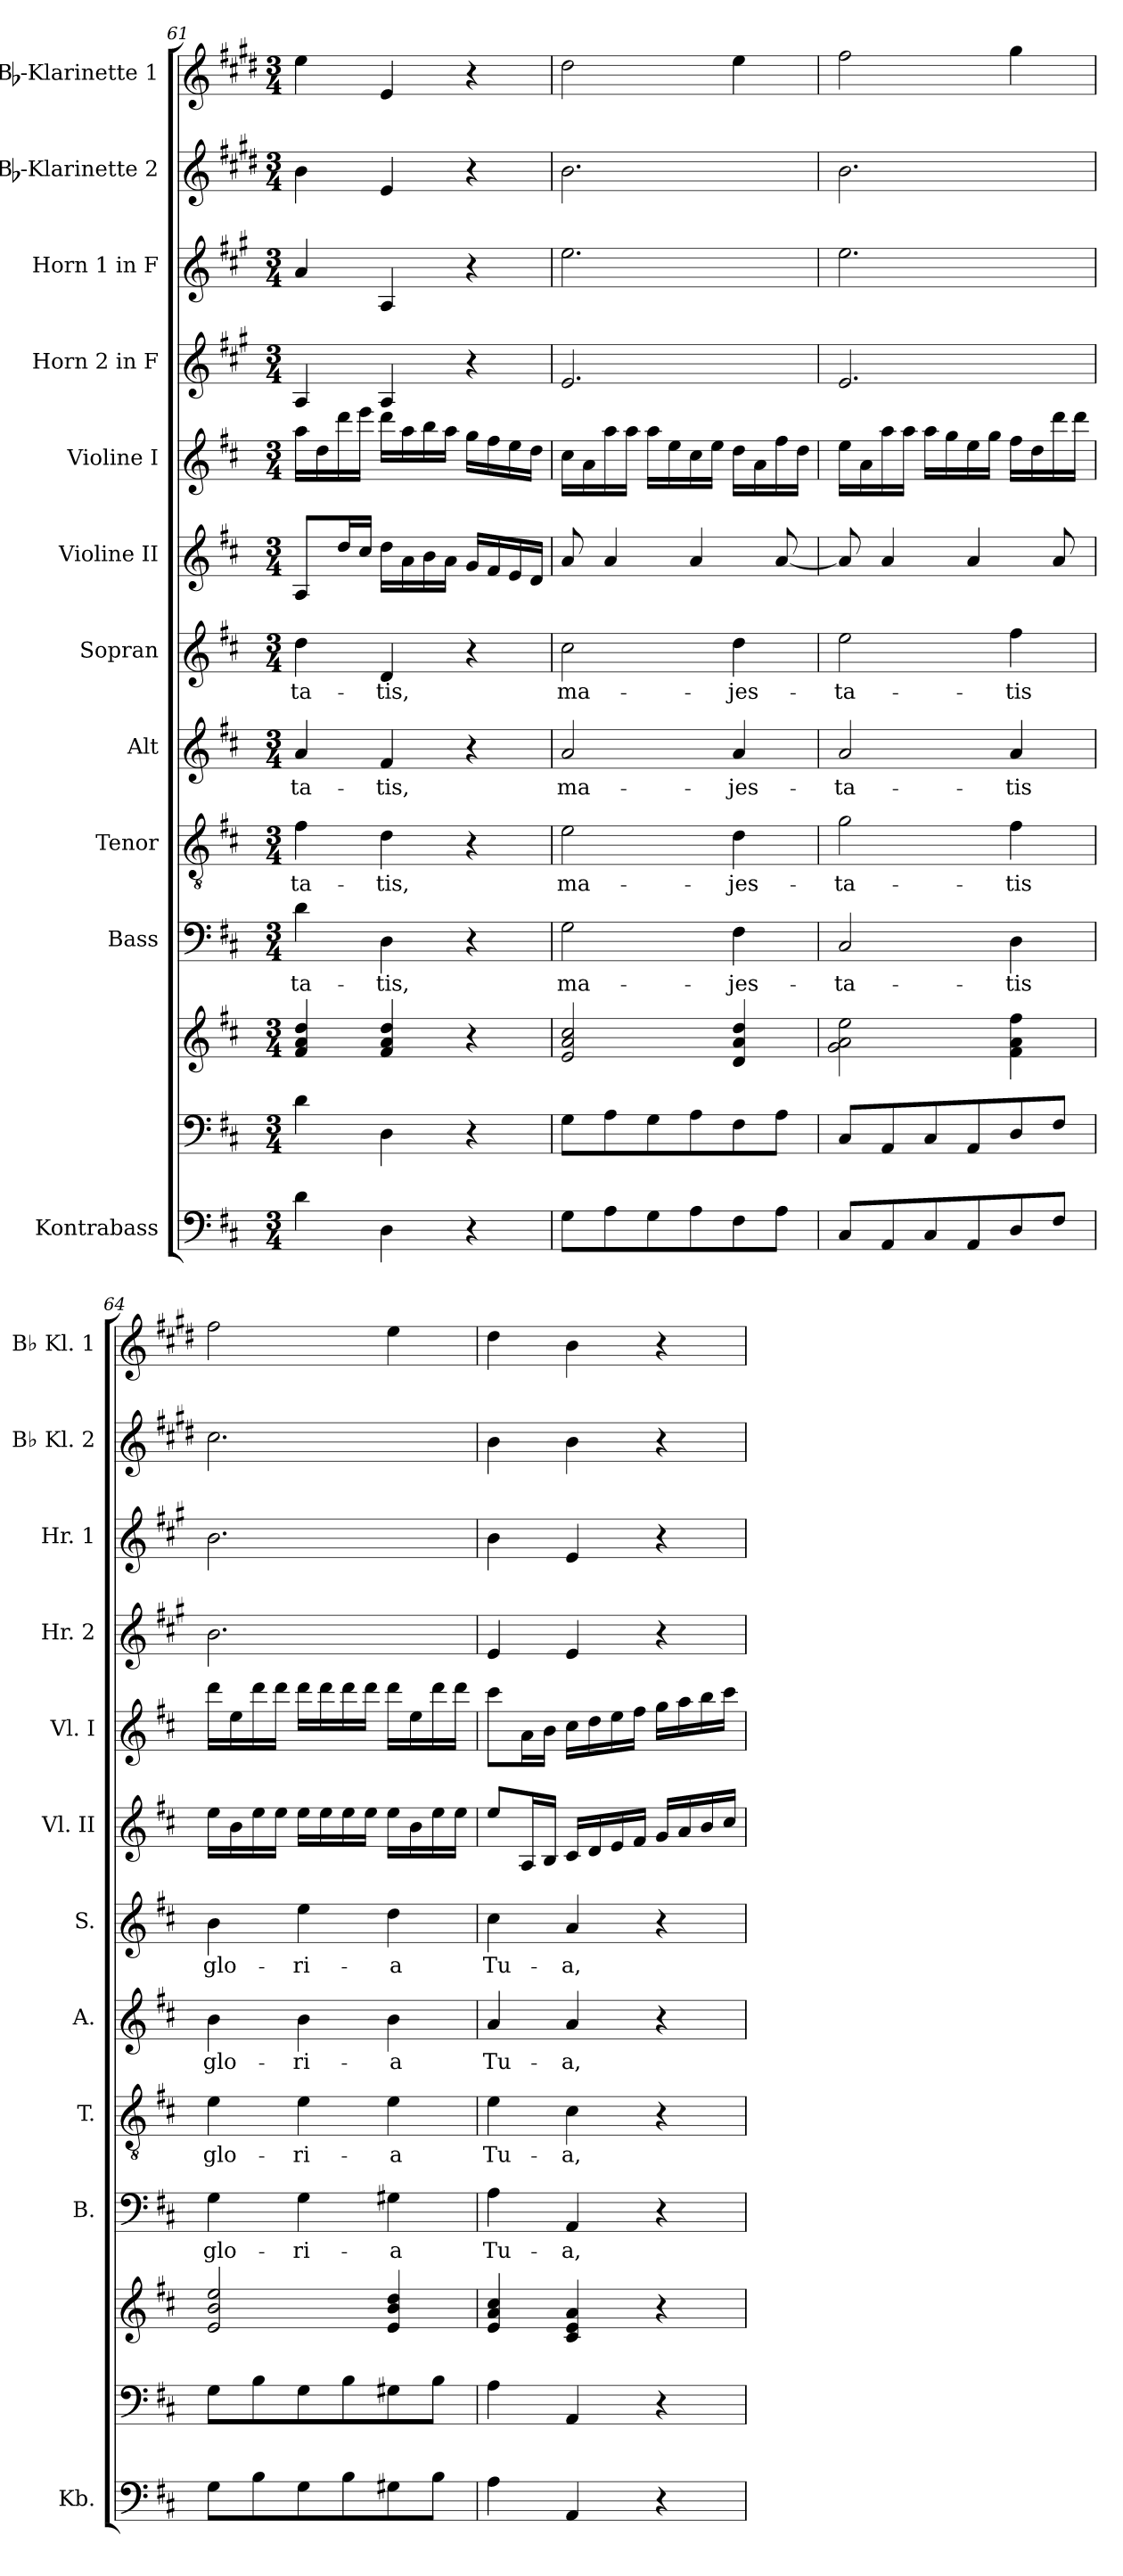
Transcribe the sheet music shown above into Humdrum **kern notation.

**kern	**kern	**kern	**kern	**text	**kern	**text	**kern	**text	**kern	**text	**kern	**kern	**kern	**kern	**kern	**kern
*part12	*part11	*part11	*part10	*part10	*part9	*part9	*part8	*part8	*part7	*part7	*part6	*part5	*part4	*part3	*part2	*part1
*staff13	*staff12	*staff11	*staff10	*staff10	*staff9	*staff9	*staff8	*staff8	*staff7	*staff7	*staff6	*staff5	*staff4	*staff3	*staff2	*staff1
*I"Kontrabass	*	*	*I"Bass	*	*I"Tenor	*	*I"Alt	*	*I"Sopran	*	*I"Violine II	*I"Violine I	*I"Horn 2 in F	*I"Horn 1 in F	*I"Bb-Klarinette 2	*I"Bb-Klarinette 1
*I'Kb.	*	*	*I'B.	*	*I'T.	*	*I'A.	*	*I'S.	*	*I'Vl. II	*I'Vl. I	*I'Hr. 2	*I'Hr. 1	*I'Bb Kl. 2	*I'Bb Kl. 1
*clefF4	*clefF4	*clefG2	*clefF4	*	*clefGv2	*	*clefG2	*	*clefG2	*	*clefG2	*clefG2	*clefG2	*clefG2	*clefG2	*clefG2
*ITrd7c12	*	*	*	*	*	*	*	*	*	*	*	*	*ITrd4c7	*ITrd4c7	*ITrd1c2	*ITrd1c2
*k[f#c#]	*k[f#c#]	*k[f#c#]	*k[f#c#]	*	*k[f#c#]	*	*k[f#c#]	*	*k[f#c#]	*	*k[f#c#]	*k[f#c#]	*k[f#c#]	*k[f#c#]	*k[f#c#]	*k[f#c#]
*D:	*D:	*D:	*D:	*	*D:	*	*D:	*	*D:	*	*D:	*D:	*D:	*D:	*D:	*D:
*M3/4	*M3/4	*M3/4	*M3/4	*	*M3/4	*	*M3/4	*	*M3/4	*	*M3/4	*M3/4	*M3/4	*M3/4	*M3/4	*M3/4
=61	=61	=61	=61	=61	=61	=61	=61	=61	=61	=61	=61	=61	=61	=61	=61	=61
!	!	!	!	!LO:LY:b	!	!LO:LY:b	!	!LO:LY:b	!	!LO:LY:b	!	!	!	!	!	!
4D\	4d\	4f#/ 4a/ 4dd/	4d\	-ta-	4f#\	-ta-	4a/	-ta-	4dd\	-ta-	8A/L	16aa\LL	4D/	4d/	4a\	4dd\
.	.	.	.	.	.	.	.	.	.	.	.	16dd\	.	.	.	.
.	.	.	.	.	.	.	.	.	.	.	16dd/L	16ddd\	.	.	.	.
.	.	.	.	.	.	.	.	.	.	.	16cc#/JJ	16eee\JJ	.	.	.	.
!	!	!	!	!LO:LY:b	!	!LO:LY:b	!	!LO:LY:b	!	!LO:LY:b	!	!	!	!	!	!
4DD\	4D\	4f#/ 4a/ 4dd/	4D\	-tis,	4d\	-tis,	4f#/	-tis,	4d/	-tis,	16dd\LL	16ddd\LL	4D/	4D/	4d/	4d/
.	.	.	.	.	.	.	.	.	.	.	16a\	16aa\	.	.	.	.
.	.	.	.	.	.	.	.	.	.	.	16b\	16bb\	.	.	.	.
.	.	.	.	.	.	.	.	.	.	.	16a\JJ	16aa\JJ	.	.	.	.
4r	4r	4r	4r	.	4r	.	4r	.	4r	.	16g/LL	16gg\LL	4r	4r	4r	4r
.	.	.	.	.	.	.	.	.	.	.	16f#/	16ff#\	.	.	.	.
.	.	.	.	.	.	.	.	.	.	.	16e/	16ee\	.	.	.	.
.	.	.	.	.	.	.	.	.	.	.	16d/JJ	16dd\JJ	.	.	.	.
=62	=62	=62	=62	=62	=62	=62	=62	=62	=62	=62	=62	=62	=62	=62	=62	=62
!	!	!	!	!LO:LY:b	!	!LO:LY:b	!	!LO:LY:b	!	!LO:LY:b	!	!	!	!	!	!
8GG\L	8G\L	2e/ 2a/ 2cc#/	2G\	ma-	2e\	ma-	2a/	ma-	2cc#\	ma-	8a/	16cc#\LL	2.A/	2.a\	2.a\	2cc#\
.	.	.	.	.	.	.	.	.	.	.	.	16a\	.	.	.	.
8AA\	8A\	.	.	.	.	.	.	.	.	.	4a/	16aa\	.	.	.	.
.	.	.	.	.	.	.	.	.	.	.	.	16aa\JJ	.	.	.	.
8GG\	8G\	.	.	.	.	.	.	.	.	.	.	16aa\LL	.	.	.	.
.	.	.	.	.	.	.	.	.	.	.	.	16ee\	.	.	.	.
8AA\	8A\	.	.	.	.	.	.	.	.	.	4a/	16cc#\	.	.	.	.
.	.	.	.	.	.	.	.	.	.	.	.	16ee\JJ	.	.	.	.
!	!	!	!	!LO:LY:b	!	!LO:LY:b	!	!LO:LY:b	!	!LO:LY:b	!	!	!	!	!	!
8FF#\	8F#\	4d/ 4a/ 4dd/	4F#\	-jes-	4d\	-jes-	4a/	-jes-	4dd\	-jes-	.	16dd\LL	.	.	.	4dd\
.	.	.	.	.	.	.	.	.	.	.	.	16a\	.	.	.	.
8AA\J	8A\J	.	.	.	.	.	.	.	.	.	[8a/	16ff#\	.	.	.	.
.	.	.	.	.	.	.	.	.	.	.	.	16dd\JJ	.	.	.	.
!!LO:PB:g=z
=63	=63	=63	=63	=63	=63	=63	=63	=63	=63	=63	=63	=63	=63	=63	=63	=63
!	!	!	!	!LO:LY:b	!	!LO:LY:b	!	!LO:LY:b	!	!LO:LY:b	!	!	!	!	!	!
8CC#/L	8C#/L	2g\ 2a\ 2ee\	2C#/	-ta-	2g\	-ta-	2a/	-ta-	2ee\	-ta-	8a/]	16ee\LL	2.A/	2.a\	2.a\	2ee\
.	.	.	.	.	.	.	.	.	.	.	.	16a\	.	.	.	.
8AAA/	8AA/	.	.	.	.	.	.	.	.	.	4a/	16aa\	.	.	.	.
.	.	.	.	.	.	.	.	.	.	.	.	16aa\JJ	.	.	.	.
8CC#/	8C#/	.	.	.	.	.	.	.	.	.	.	16aa\LL	.	.	.	.
.	.	.	.	.	.	.	.	.	.	.	.	16gg\	.	.	.	.
8AAA/	8AA/	.	.	.	.	.	.	.	.	.	4a/	16ee\	.	.	.	.
.	.	.	.	.	.	.	.	.	.	.	.	16gg\JJ	.	.	.	.
!	!	!	!	!LO:LY:b	!	!LO:LY:b	!	!LO:LY:b	!	!LO:LY:b	!	!	!	!	!	!
8DD/	8D/	4f#\ 4a\ 4ff#\	4D\	-tis	4f#\	-tis	4a/	-tis	4ff#\	-tis	.	16ff#\LL	.	.	.	4ff#\
.	.	.	.	.	.	.	.	.	.	.	.	16dd\	.	.	.	.
8FF#/J	8F#/J	.	.	.	.	.	.	.	.	.	8a/	16ddd\	.	.	.	.
.	.	.	.	.	.	.	.	.	.	.	.	16ddd\JJ	.	.	.	.
=64	=64	=64	=64	=64	=64	=64	=64	=64	=64	=64	=64	=64	=64	=64	=64	=64
!	!	!	!	!LO:LY:b	!	!LO:LY:b	!	!LO:LY:b	!	!LO:LY:b	!	!	!	!	!	!
8GG\L	8G\L	2e/ 2b/ 2ee/	4G\	glo-	4e\	glo-	4b\	glo-	4b\	glo-	16ee\LL	16ddd\LL	2.e\	2.e\	2.b\	2ee\
.	.	.	.	.	.	.	.	.	.	.	16b\	16ee\	.	.	.	.
8BB\	8B\	.	.	.	.	.	.	.	.	.	16ee\	16ddd\	.	.	.	.
.	.	.	.	.	.	.	.	.	.	.	16ee\JJ	16ddd\JJ	.	.	.	.
!	!	!	!	!LO:LY:b	!	!LO:LY:b	!	!LO:LY:b	!	!LO:LY:b	!	!	!	!	!	!
8GG\	8G\	.	4G\	-ri-	4e\	-ri-	4b\	-ri-	4ee\	-ri-	16ee\LL	16ddd\LL	.	.	.	.
.	.	.	.	.	.	.	.	.	.	.	16ee\	16ddd\	.	.	.	.
8BB\	8B\	.	.	.	.	.	.	.	.	.	16ee\	16ddd\	.	.	.	.
.	.	.	.	.	.	.	.	.	.	.	16ee\JJ	16ddd\JJ	.	.	.	.
!	!	!	!	!LO:LY:b	!	!LO:LY:b	!	!LO:LY:b	!	!LO:LY:b	!	!	!	!	!	!
8GG#X\	8G#X\	4e/ 4b/ 4dd/	4G#X\	-a	4e\	-a	4b\	-a	4dd\	-a	16ee\LL	16ddd\LL	.	.	.	4dd\
.	.	.	.	.	.	.	.	.	.	.	16b\	16ee\	.	.	.	.
8BB\J	8B\J	.	.	.	.	.	.	.	.	.	16ee\	16ddd\	.	.	.	.
.	.	.	.	.	.	.	.	.	.	.	16ee\JJ	16ddd\JJ	.	.	.	.
=65	=65	=65	=65	=65	=65	=65	=65	=65	=65	=65	=65	=65	=65	=65	=65	=65
!	!	!	!	!LO:LY:b	!	!LO:LY:b	!	!LO:LY:b	!	!LO:LY:b	!	!	!	!	!	!
4AA\	4A\	4e/ 4a/ 4cc#/	4A\	Tu-	4e\	Tu-	4a/	Tu-	4cc#\	Tu-	8ee/L	8ccc#\L	4A/	4e\	4a\	4cc#\
.	.	.	.	.	.	.	.	.	.	.	16A/L	16a\L	.	.	.	.
.	.	.	.	.	.	.	.	.	.	.	16B/JJ	16b\JJ	.	.	.	.
!	!	!	!	!LO:LY:b	!	!LO:LY:b	!	!LO:LY:b	!	!LO:LY:b	!	!	!	!	!	!
4AAA/	4AA/	4c#/ 4e/ 4a/	4AA/	-a,	4c#\	-a,	4a/	-a,	4a/	-a,	16c#/LL	16cc#\LL	4A/	4A/	4a\	4a\
.	.	.	.	.	.	.	.	.	.	.	16d/	16dd\	.	.	.	.
.	.	.	.	.	.	.	.	.	.	.	16e/	16ee\	.	.	.	.
.	.	.	.	.	.	.	.	.	.	.	16f#/JJ	16ff#\JJ	.	.	.	.
4r	4r	4r	4r	.	4r	.	4r	.	4r	.	16g/LL	16gg\LL	4r	4r	4r	4r
.	.	.	.	.	.	.	.	.	.	.	16a/	16aa\	.	.	.	.
.	.	.	.	.	.	.	.	.	.	.	16b/	16bb\	.	.	.	.
.	.	.	.	.	.	.	.	.	.	.	16cc#/JJ	16ccc#\JJ	.	.	.	.
=	=	=	=	=	=	=	=	=	=	=	=	=	=	=	=	=
*-	*-	*-	*-	*-	*-	*-	*-	*-	*-	*-	*-	*-	*-	*-	*-	*-
